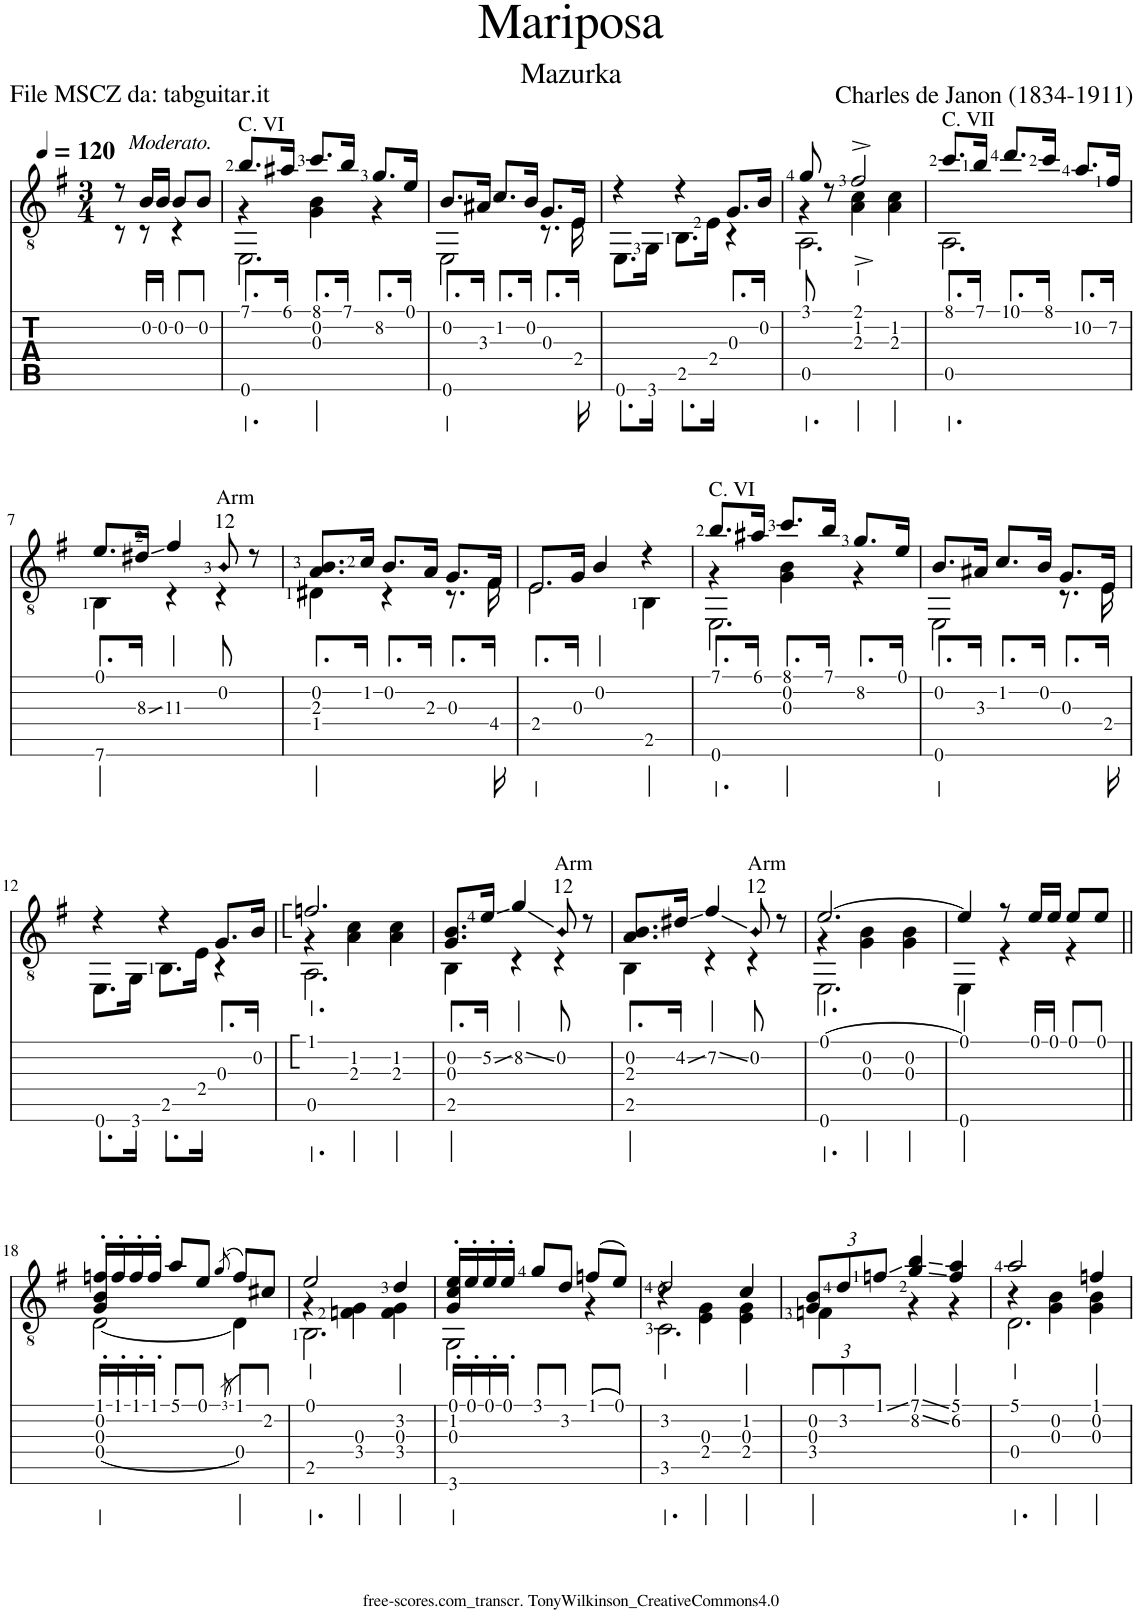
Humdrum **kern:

**kern	**kern
*part2	*part1
*staff2	*staff1
*I"Chitarra classica (Intavolatura)	*I"Guitar
*stria6	*
*	*clefGv2
*k[f#]	*k[f#]
*M3/4	*M3/4
*MM120	*MM120
=1	=1
*^	*^
!	!	!LO:TX:a:i:t=Moderato.	!
8r	8r	8r	8r
16B/LL	8r	16B/LL	8r
16B/JJ	.	16B/JJ	.
8B/L	4r	8B/L	4r
8B/J	.	8B/J	.
=2	=2	=2	=2
*	*^	*	*^
!	!	!	!LO:TX:a:t=C. VI	!	!
8.b/L	4r	2.EE\	8.b/L	4r	2.EE\
16a#X/Jk	.	.	16a#X/Jk	.	.
8.cc/L	4G\ 4B\	.	8.cc/L	4G\ 4B\	.
16b/Jk	.	.	16b/Jk	.	.
8.g/L	4r	.	8.g/L	4r	.
16e/Jk	.	.	16e/Jk	.	.
*	*v	*v	*	*	*
*	*	*	*v	*v
=3	=3	=3	=3
8.B/L	2EE\	8.B/L	2EE\
16A#X/Jk	.	16A#X/Jk	.
8.c/L	.	8.c/L	.
16B/Jk	.	16B/Jk	.
8.G/L	8.r	8.G/L	8.r
16E/Jk	16E\	16E/Jk	16E\
=4	=4	=4	=4
4r	8.EE\L	4r	8.EE\L
.	16GG\Jk	.	16GG\Jk
4r	8.BB\L	4r	8.BB\L
.	16E\Jk	.	16E\Jk
8.G/L	4r	8.G/L	4r
16B/Jk	.	16B/Jk	.
=5	=5	=5	=5
*	*^	*	*^
8g/	4r	2.AA\	8g/	4r	2.AA\
8r	.	.	8r	.	.
2f#^/	4A\ 4c\	.	2f#^/	4A\ 4c\	.
.	4A\ 4c\	.	.	4A\ 4c\	.
*	*v	*v	*	*	*
*	*	*	*v	*v
=6	=6	=6	=6
!	!	!LO:TX:a:t=C. VII	!
8.cc/L	2.AA\	8.cc/L	2.AA\
16b/Jk	.	16b/Jk	.
8.dd/L	.	8.dd/L	.
16cc/Jk	.	16cc/Jk	.
8.a/L	.	8.a/L	.
16f#/Jk	.	16f#/Jk	.
!!LO:LB:g=z	!!
=7	=7	=7	=7
8.e/L	4BB\	8.e/L	4BB\
16d#X/Jk	.	16d#X/Jk	.
4f#/	4r	4f#/	4r
!	!	!LO:TX:a:t=Arm	!
!	!	!LO:TX:a:t=12	!
8B/	4r	8B/	4r
8r	.	8r	.
=8	=8	=8	=8
8.A/ 8.B/L	4D#X\	8.A/ 8.B/L	4D#X\
16c/Jk	.	16c/Jk	.
8.B/L	4r	8.B/L	4r
16A/Jk	.	16A/Jk	.
8.G/L	8.r	8.G/L	8.r
16F#/Jk	16F#\	16F#/Jk	16F#\
=9	=9	=9	=9
!LO:N:head=open	!	!LO:N:head=open	!
8.E/L	2E\	8.E/L	2E\
16G/Jk	.	16G/Jk	.
4B/	.	4B/	.
4r	4BB\	4r	4BB\
=10	=10	=10	=10
*	*^	*	*^
!	!	!	!LO:TX:a:t=C. VI	!	!
8.b/L	4r	2.EE\	8.b/L	4r	2.EE\
16a#X/Jk	.	.	16a#X/Jk	.	.
8.cc/L	4G\ 4B\	.	8.cc/L	4G\ 4B\	.
16b/Jk	.	.	16b/Jk	.	.
8.g/L	4r	.	8.g/L	4r	.
16e/Jk	.	.	16e/Jk	.	.
*	*v	*v	*	*	*
*	*	*	*v	*v
=11	=11	=11	=11
8.B/L	2EE\	8.B/L	2EE\
16A#X/Jk	.	16A#X/Jk	.
8.c/L	.	8.c/L	.
16B/Jk	.	16B/Jk	.
8.G/L	8.r	8.G/L	8.r
16E/Jk	16E\	16E/Jk	16E\
!!LO:LB:g=z	!!
=12	=12	=12	=12
4r	8.EE\L	4r	8.EE\L
.	16GG\Jk	.	16GG\Jk
4r	8.BB\L	4r	8.BB\L
.	16E\Jk	.	16E\Jk
8.G/L	4r	8.G/L	4r
16B/Jk	.	16B/Jk	.
=13	=13	=13	=13
*	*^	*	*^
2.fn/	4r	2.AA\	2.fn/	4r	2.AA\
.	4A\ 4c\	.	.	4A\ 4c\	.
.	4A\ 4c\	.	.	4A\ 4c\	.
*	*v	*v	*	*	*
*	*	*	*v	*v
=14	=14	=14	=14
8.G/ 8.B/L	4BB\	8.G/ 8.B/L	4BB\
16e/Jk	.	16e/Jk	.
4g/	4r	4g/	4r
!	!	!LO:TX:a:t=Arm	!
!	!	!LO:TX:a:t=12	!
8B/	4r	8B/	4r
8r	.	8r	.
=15	=15	=15	=15
8.A/ 8.B/L	4BB\	8.A/ 8.B/L	4BB\
16d#X/Jk	.	16d#X/Jk	.
4f#/	4r	4f#/	4r
!	!	!LO:TX:a:t=Arm	!
!	!	!LO:TX:a:t=12	!
8B/	4r	8B/	4r
8r	.	8r	.
=16	=16	=16	=16
*	*^	*	*^
[2.e/	4r	2.EE\	[2.e/	4r	2.EE\
.	4G\ 4B\	.	.	4G\ 4B\	.
.	4G\ 4B\	.	.	4G\ 4B\	.
*	*v	*v	*	*	*
*	*	*	*v	*v
=17	=17	=17	=17
4e/]	4EE\	4e/]	4EE\
8r	4r	8r	4r
16e/LL	.	16e/LL	.
16e/JJ	.	16e/JJ	.
8e/L	4r	8e/L	4r
8e/J	.	8e/J	.
!!LO:LB:g=z	!!
=18||	=18||	=18||	=18||
16G/' 16B/' 16fn/'LL	[2D\	16G/' 16B/' 16fn/'LL	[2D\
16f'/	.	16f'/	.
16f'/	.	16f'/	.
16f'/JJ	.	16f'/JJ	.
8a/L	.	8a/L	.
8e/J	.	8e/J	.
(8qg/	.	(8qg/	.
8f/L)	4D\]	8f/L)	4D\]
8c#X/J	.	8c#X/J	.
=19	=19	=19	=19
*	*^	*	*^
2e/	4r	2.BB\	2e/	4r	2.BB\
.	4Fn\ 4G\	.	.	4Fn\ 4G\	.
4d/	4F\ 4G\	.	4d/	4F\ 4G\	.
*	*v	*v	*	*	*
*	*	*	*v	*v
=20	=20	=20	=20
16G/' 16c/' 16e/'LL	2GG\	16G/' 16c/' 16e/'LL	2GG\
16e'/	.	16e'/	.
16e'/	.	16e'/	.
16e'/JJ	.	16e'/JJ	.
8g/L	.	8g/L	.
8d/J	.	8d/J	.
(8fn/L	4r	(8fn/L	4r
8e/J)	.	8e/J)	.
=21	=21	=21	=21
*	*^	*	*^
2d/	4r	2.C\	2d/	4r	2.C\
.	4E\ 4G\	.	.	4E\ 4G\	.
4c/	4E\ 4G\	.	4c/	4E\ 4G\	.
*v	*v	*v	*	*	*
*	*v	*v	*v
=22	=22
*Xbrackettup	*Xbrackettup
*^	*^
12G/ 12B/L	4Fn\	12G/ 12B/L	4Fn\
12d/	.	12d/	.
12fn/J	.	12fn/J	.
4g/ 4b/	4r	4g/ 4b/	4r
4f/ 4a/	4r	4f/ 4a/	4r
=23	=23	=23	=23
*	*^	*	*^
2a/	4r	2.D\	2a/	4r	2.D\
.	4G\ 4B\	.	.	4G\ 4B\	.
4fn/	4G\ 4B\	.	4fn/	4G\ 4B\	.
*v	*v	*v	*	*	*
*	*v	*v	*v
=	=
*-	*-
